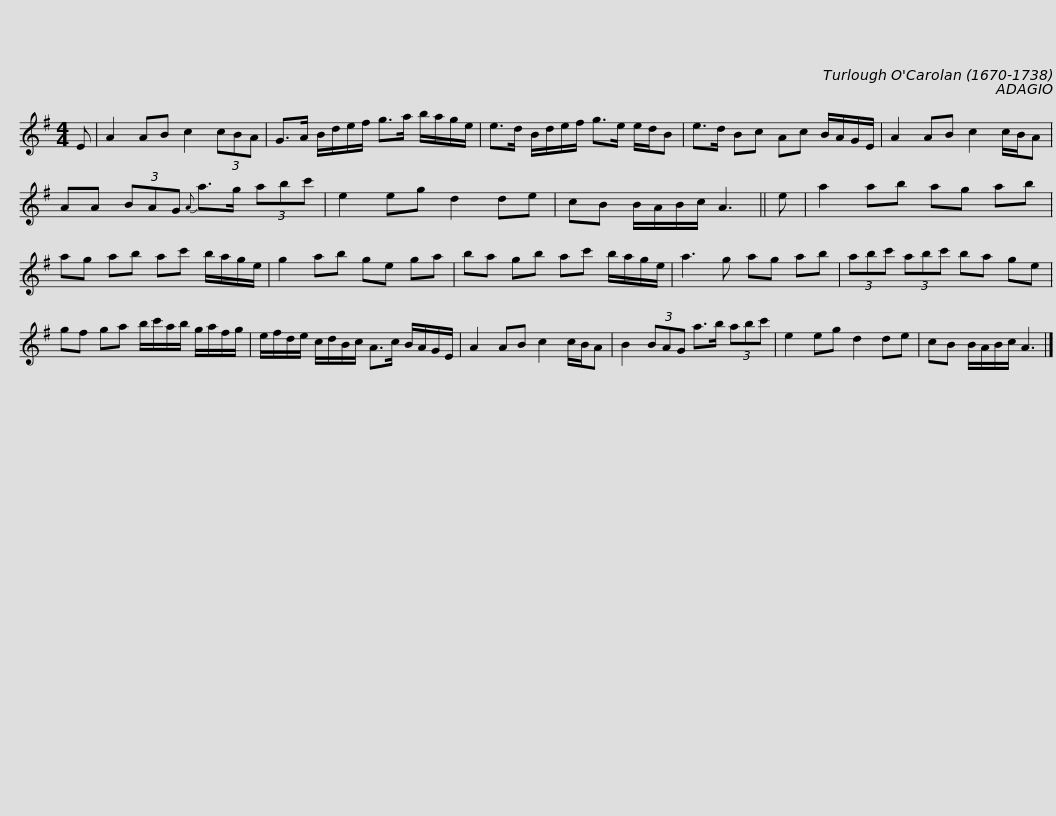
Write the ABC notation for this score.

X:1
L:1/8
M:4/4
I:linebreak $
K:G
V:1 treble
V:1
 E | A2 AB c2 (3cBA | G>A B/d/e/f/ g>a b/a/g/e/ | e>d B/d/e/f/ g>e e/d/B | e>d Bc Ac B/A/G/E/ |$ %5
 A2 AB c2 c/B/A | AA (3BAG{A} a>g (3abc' | e2 eg d2 de | cB B/A/B/c/ A3 || e | %10
 a2 ab ag ab |$ ag ab ac' b/a/g/e/ | g2 ab ge ga | ba gb ac' b/a/g/e/ | a3 g ag ab |$ %15
 (3abc' (3abc' ba ge | gf ga b/c'/a/b/ g/a/f/g/ | e/f/d/e/ c/d/B/c/ A>c B/A/G/E/ |$ A2 AB c2 c/B/A | B2 (3BAG a>b (3abc' | %20
 e2 eg d2 de | cB B/A/B/c/ A3 |] %22
